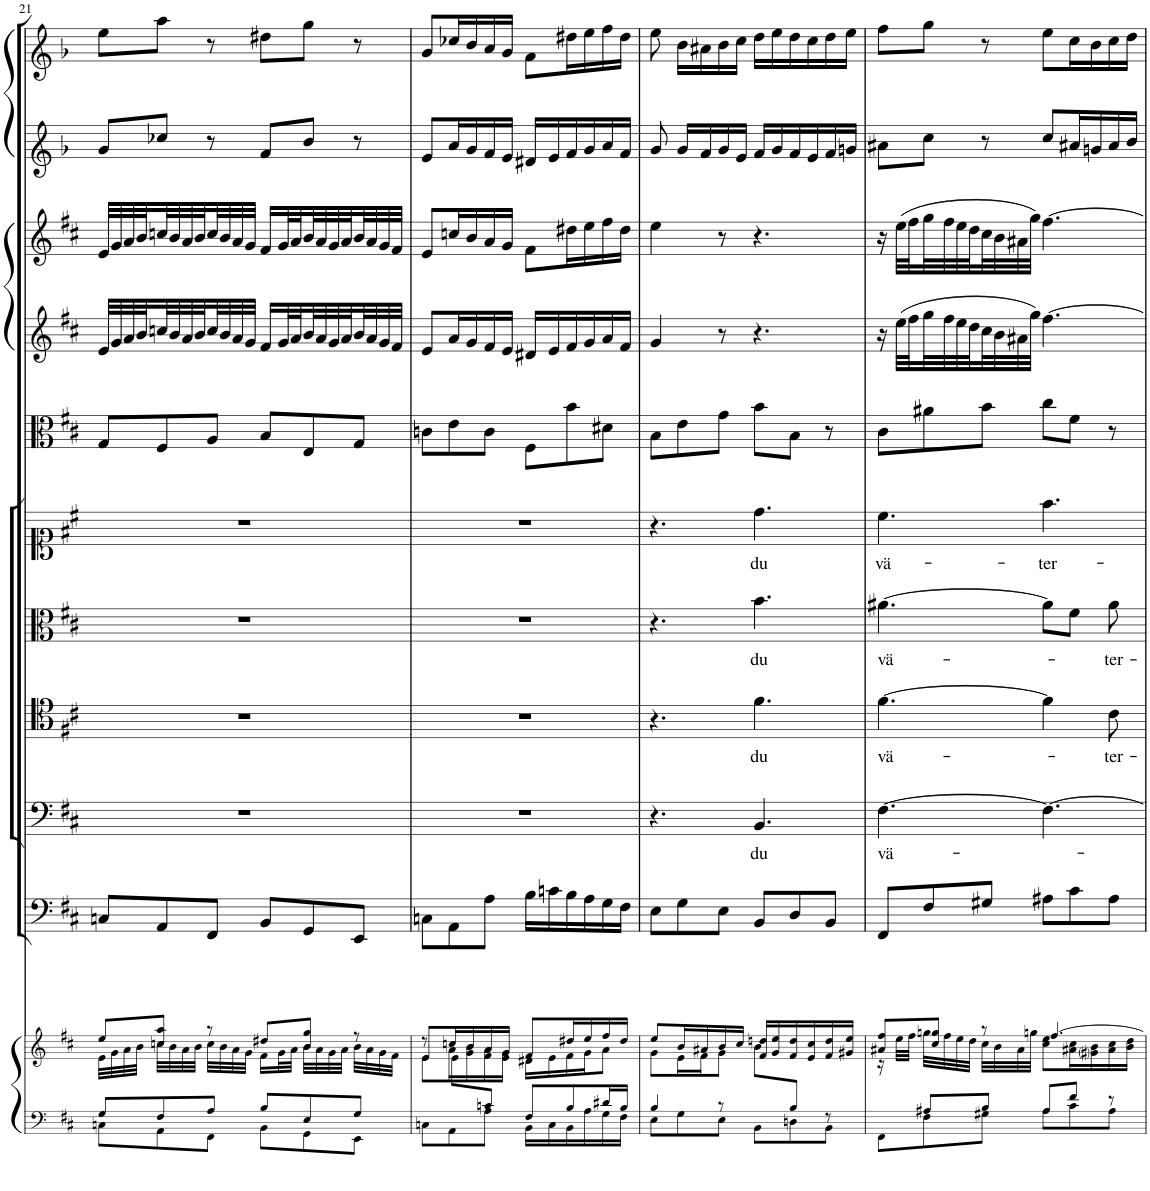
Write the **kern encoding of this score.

**kern	**kern	**kern	**kern	**text	**kern	**text	**kern	**text	**kern	**text	**kern	**kern	**kern	**kern	**kern
*part11	*part11	*part10	*part9	*part9	*part8	*part8	*part7	*part7	*part6	*part6	*part5	*part4	*part3	*part2	*part1
*staff12	*staff11	*staff10	*staff9	*staff9	*staff8	*staff8	*staff7	*staff7	*staff6	*staff6	*staff5	*staff4	*staff3	*staff2	*staff1
*I"Piano reduction	*	*I"Continuo	*I"Basso	*	*I"Tenore	*	*I"Alto	*	*I"Soprano	*	*I"Viola	*I"Violino II	*I"Violino I	*I"Oboe d'amore II	*I"Oboe d'amore I
*I'Pno	*	*	*	*	*	*	*	*	*	*	*I'Vla	*I'Vln	*I'Vln	*I'Ob	*I'Ob
!!LO:PB:g=z
*clefF4	*clefG2	*clefF4	*clefF4	*	*clefC4	*	*clefC3	*	*clefC1	*	*clefC3	*clefG2	*clefG2	*clefG1	*clefG1
*	*	*	*	*	*	*	*	*	*	*	*	*	*	*Trd2c3	*Trd2c3
*k[f#c#]	*k[f#c#]	*k[f#c#]	*k[f#c#]	*	*k[f#c#]	*	*k[f#c#]	*	*k[f#c#]	*	*k[f#c#]	*k[f#c#]	*k[f#c#]	*k[b-]	*k[b-]
*M6/8	*M6/8	*M6/8	*M6/8	*	*M6/8	*	*M6/8	*	*M6/8	*	*M6/8	*M6/8	*M6/8	*M6/8	*M6/8
=21	=21	=21	=21	=21	=21	=21	=21	=21	=21	=21	=21	=21	=21	=21	=21
*^	*^	*	*	*	*	*	*	*	*	*	*	*	*	*	*
8G/L	8Cn\L	8ee/L	32e\LLL	8Cn/L	2.r	.	2.r	.	2.r	.	2.r	.	8G/L	32e/LLL	32e/LLL	8b-/L	8gg\L
.	.	.	32g\	.	.	.	.	.	.	.	.	.	.	32g/	32g/	.	.
.	.	.	32a\	.	.	.	.	.	.	.	.	.	.	32a/	32a/	.	.
.	.	.	32b\JJJ	.	.	.	.	.	.	.	.	.	.	32b/	32b/	.	.
8F#/	8AA\	8ccn/ 8aa/J	32cc\LLL	8AA/	.	.	.	.	.	.	.	.	8F#/	32ccn/	32ccn/	8ee-X/J	8ccc\J
.	.	.	32b\	.	.	.	.	.	.	.	.	.	.	32b/	32b/	.	.
.	.	.	32a\	.	.	.	.	.	.	.	.	.	.	32a/	32a/	.	.
.	.	.	32b\JJJ	.	.	.	.	.	.	.	.	.	.	32b/	32b/	.	.
8A/J	8FF#\J	8r	32cc\LLL	8FF#/J	.	.	.	.	.	.	.	.	8A/J	32cc/	32cc/	8r	8r
.	.	.	32b\	.	.	.	.	.	.	.	.	.	.	32b/	32b/	.	.
.	.	.	32a\	.	.	.	.	.	.	.	.	.	.	32a/	32a/	.	.
.	.	.	32g\JJJ	.	.	.	.	.	.	.	.	.	.	32g/JJJ	32g/JJJ	.	.
8B/L	8BB\L	8dd#X/L	16f#\LL	8BB/L	.	.	.	.	.	.	.	.	8B/L	16f#/LL	16f#/LL	8a/L	8ff#X\L
.	.	.	32g\L	.	.	.	.	.	.	.	.	.	.	32g/L	32g/L	.	.
.	.	.	32a\JJJ	.	.	.	.	.	.	.	.	.	.	32a/	32a/	.	.
8E/	8GG\	8b/ 8gg/J	32b\LLL	8GG/	.	.	.	.	.	.	.	.	8E/	32b/	32b/	8dd/J	8bb-\J
.	.	.	32a\	.	.	.	.	.	.	.	.	.	.	32a/	32a/	.	.
.	.	.	32g\	.	.	.	.	.	.	.	.	.	.	32g/	32g/	.	.
.	.	.	32a\JJJ	.	.	.	.	.	.	.	.	.	.	32a/	32a/	.	.
8G/J	8EE\J	8r	32b\LLL	8EE/J	.	.	.	.	.	.	.	.	8G/J	32b/	32b/	8r	8r
.	.	.	32a\	.	.	.	.	.	.	.	.	.	.	32a/	32a/	.	.
.	.	.	32g\	.	.	.	.	.	.	.	.	.	.	32g/	32g/	.	.
.	.	.	32f#\JJJ	.	.	.	.	.	.	.	.	.	.	32f#/JJJ	32f#/JJJ	.	.
=22	=22	=22	=22	=22	=22	=22	=22	=22	=22	=22	=22	=22	=22	=22	=22	=22	=22
*	*	*	*^	*	*	*	*	*	*	*	*	*	*	*	*	*	*
8r	8Cn\L	8e/L	8e\L	8ryy	8Cn\L	2.r	.	2.r	.	2.r	.	2.r	.	8cn\L	8e/L	8e/L	8g/L	8b-/L
8ryy	8AA\	16ccn/L	16a\L	8e\L	8AA\	.	.	.	.	.	.	.	.	8e\	16a/L	16ccn/L	16cc/L	16ee-X/L
.	.	16b/	16g\ 16b\	.	.	.	.	.	.	.	.	.	.	.	16g/	16b/	16b-/	16dd/
8cn/J	8A\J	16a/	16f#\ 16a\	2ryy	8A\J	.	.	.	.	.	.	.	.	8c\J	16f#/	16a/	16a/	16cc/
.	.	16g/JJ	16e\ 16g\JJ	.	.	.	.	.	.	.	.	.	.	.	16e/JJ	16g/JJ	16g/JJ	16b-/JJ
8F#/L	16BB\LL	8f#/L	16d#X\LL	.	16B\LL	.	.	.	.	.	.	.	.	8F#\L	16d#X/LL	8f#\L	16f#X/LL	8a\L
.	16C\	.	16e\	.	16cn\	.	.	.	.	.	.	.	.	.	16e/	.	16g/	.
8B/	16BB\	16dd#X/L	16f#\	.	16B\	.	.	.	.	.	.	.	.	8b\	16f#/	16dd#X\L	16a/	16ff#X\L
.	16A\	16ee/	16g\J	.	16A\	.	.	.	.	.	.	.	.	.	16g/	16ee\	16b-/	16gg\
16d#X/L	16G\	16ff#/	8a\J	.	16G\	.	.	.	.	.	.	.	.	8d#X\J	16a/	16ff#\	16cc/	16aa\
16B/JJ	16F#\JJ	16dd#/JJ	.	.	16F#\JJ	.	.	.	.	.	.	.	.	.	16f#/JJ	16dd#\JJ	16a/JJ	16ff#\JJ
=23	=23	=23	=23	=23	=23	=23	=23	=23	=23	=23	=23	=23	=23	=23	=23	=23	=23	=23
4B/	8E\L	8ee/L	8g\L	4.ryy	8E\L	4.r	.	4.r	.	4.r	.	4.r	.	8B\L	4g/	4ee\	8b-/	8gg\
.	8G\	16b/L	16e\L	.	8G\	.	.	.	.	.	.	.	.	8e\	.	.	16b-/LL	16dd\LL
.	.	16a#X/	16f#\J	.	.	.	.	.	.	.	.	.	.	.	.	.	16a/	16cc#X\
8r	8E\J	16b/	8g\J	.	8E\J	.	.	.	.	.	.	.	.	8g\J	8r	8r	16b-/	16dd\
.	.	16cc#/JJ	.	.	.	.	.	.	.	.	.	.	.	.	.	.	16g/JJ	16ee\JJ
!	!	!	!	!	!	!	!LO:LY:b	!	!LO:LY:b	!	!LO:LY:b	!	!LO:LY:b	!	!	!	!	!
8ryy	8BB\L	16f#/ 16ddn/LL	4.ryy	8b\L	8BB/L	4.BB/	du	4.f#\	du	4.b\	du	4.dd\	du	8b\L	4.r	4.r	16a/LL	16ff\LL
.	.	16g/ 16ee/	.	.	.	.	.	.	.	.	.	.	.	.	.	.	16b-/	16gg\
8B/J	8Dn\	16f#/ 16dd/	.	4ryy	8D/	.	.	.	.	.	.	.	.	8B\J	.	.	16a/	16ff\
.	.	16e/ 16cc#/	.	.	.	.	.	.	.	.	.	.	.	.	.	.	16g/	16ee\
8r	8BB\J	16f#/ 16dd/	.	.	8BB/J	.	.	.	.	.	.	.	.	8r	.	.	16a/	16ff\
.	.	16g#X/ 16ee/JJ	.	.	.	.	.	.	.	.	.	.	.	.	.	.	16bn/JJ	16gg\JJ
*	*	*	*v	*v	*	*	*	*	*	*	*	*	*	*	*	*	*	*
=24	=24	=24	=24	=24	=24	=24	=24	=24	=24	=24	=24	=24	=24	=24	=24	=24	=24
!	!	!	!	!	!	!LO:LY:b	!	!LO:LY:b	!	!LO:LY:b	!	!LO:LY:b	!	!	!	!	!
8ryy	8FF#\L	8a#X/ 8ff#/L	16r	8FF#/L	[4.F#\	vä-	[4.f#\	vä-	[4.a#X\	vä-	4.cc#\	vä-	8c#\L	16r	16r	8cc#X\L	8aa\L
.	.	.	32ee\LLL	.	.	.	.	.	.	.	.	.	.	(32ee\LLL	(32ee\LLL	.	.
.	.	.	32ff#\JJJ	.	.	.	.	.	.	.	.	.	.	32ff#\	32ff#\	.	.
8A#X/L	8F#\	8cc#/ 8ggn/J	32gg\LLL	8F#/	.	.	.	.	.	.	.	.	8a#X\	32gg\	32gg\	8ee\J	8bb-\J
.	.	.	32ff#\	.	.	.	.	.	.	.	.	.	.	32ff#\	32ff#\	.	.
.	.	.	32ee\	.	.	.	.	.	.	.	.	.	.	32ee\	32ee\	.	.
.	.	.	32dd\JJJ	.	.	.	.	.	.	.	.	.	.	32dd\	32dd\	.	.
8B/J	8G#X\J	8r	32cc#\LLL	8G#X/J	.	.	.	.	.	.	.	.	8b\J	32cc#\	32cc#\	8r	8r
.	.	.	32b\	.	.	.	.	.	.	.	.	.	.	32b\	32b\	.	.
.	.	.	32a#\	.	.	.	.	.	.	.	.	.	.	32a#X\	32a#X\	.	.
.	.	.	32ggn\JJJ	.	.	.	.	.	.	.	.	.	.	32gg\JJJ)	32gg\JJJ)	.	.
!	!	!	!	!	!	!	!	!	!	!	!	!LO:LY:b	!	!	!	!	!
8A#/L	8A#\L	[4.ff#/	8cc#\ 8ee\L	8A#X\L	4.F#\_	.	4f#\]	.	8a#\L]	.	4.ff#\	-ter-	8cc#\L	[4.ff#\	[4.ff#\	8ee/L	8gg\L
8f#/J	8c#\	.	16a#X\ 16cc#\L	8c#\	.	.	.	.	8f#\J	.	.	.	8f#\J	.	.	16cc#X/L	16ee\L
.	.	.	16g#i\ 16b\	.	.	.	.	.	.	.	.	.	.	.	.	16bn/	16dd\
!	!	!	!	!	!	!	!	!LO:LY:b	!	!LO:LY:b	!	!	!	!	!	!	!
8r	8A#\J	.	16a#\ 16cc#\	8A#\J	.	.	8c#\	-ter-	8a#\	-ter-	.	.	8r	.	.	16cc#/	16ee\
.	.	.	16b\ 16dd\JJ	.	.	.	.	.	.	.	.	.	.	.	.	16dd/JJ	16ff\JJ
*v	*v	*	*	*	*	*	*	*	*	*	*	*	*	*	*	*	*
*	*v	*v	*	*	*	*	*	*	*	*	*	*	*	*	*	*
=	=	=	=	=	=	=	=	=	=	=	=	=	=	=	=
*-	*-	*-	*-	*-	*-	*-	*-	*-	*-	*-	*-	*-	*-	*-	*-
